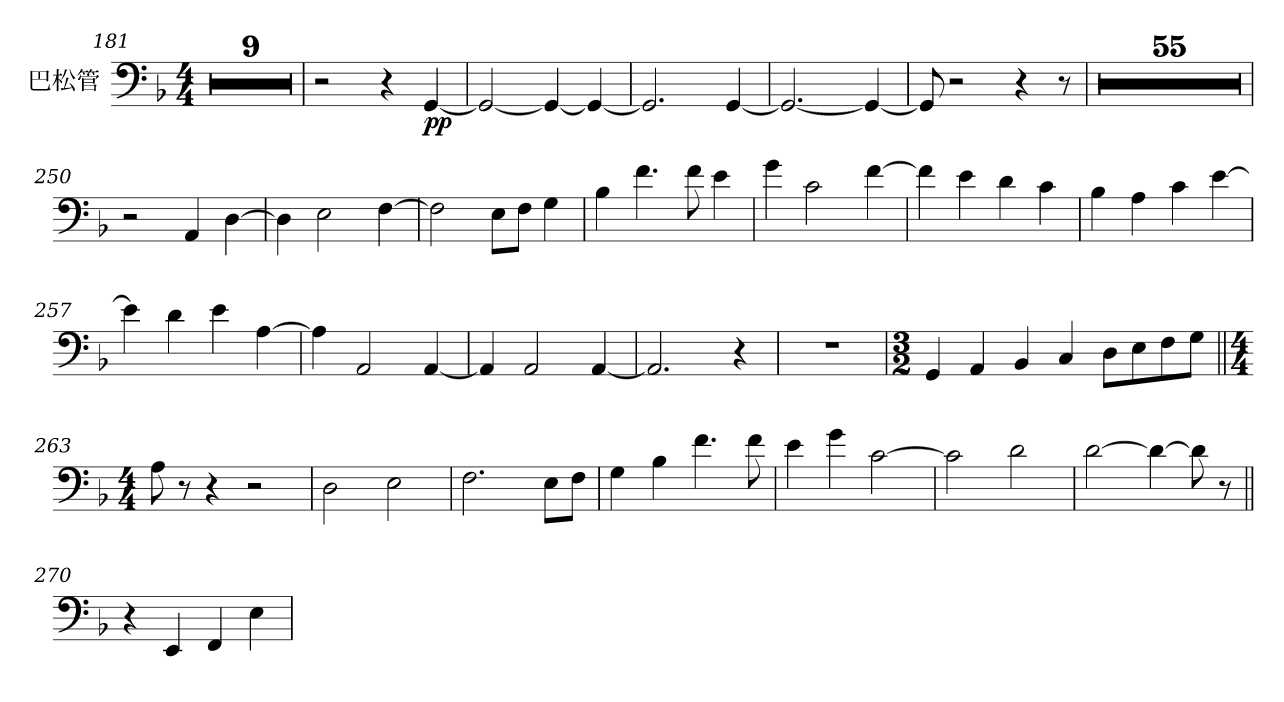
**kern	**dynam
*part1	*part1
*staff1	*staff1
*I"巴松管	*
*clefF4	*
*k[b-]	*
*M4/4	*
=181	=181
1r	.
=182	=182
1r	.
=183	=183
1r	.
=184	=184
1r	.
=185	=185
1r	.
=186	=186
1r	.
=187	=187
1r	.
=188	=188
1r	.
=189	=189
1r	.
=190	=190
2r	.
4r	.
!	!LO:DY:b
[4GG/	pp
=191	=191
2GG/_	.
4GG/_	.
4GG/_	.
=192	=192
2.GG/]	.
[4GG/	.
=193	=193
2.GG/_	.
4GG/_	.
=194	=194
8GG/]	.
2r	.
4r	.
8r	.
=195	=195
1r	.
!!LO:PB:g=z
=196	=196
1r	.
=197	=197
1r	.
=198	=198
1r	.
=199	=199
1r	.
=200	=200
1r	.
=201	=201
1r	.
=202	=202
1r	.
=203	=203
1r	.
=204	=204
1r	.
=205	=205
1r	.
=206	=206
1r	.
=207	=207
1r	.
=208	=208
1r	.
=209	=209
1r	.
=210	=210
1r	.
=211	=211
1r	.
=212	=212
1r	.
=213	=213
1r	.
!!LO:LB:g=z
=214	=214
1r	.
=215	=215
1r	.
=216	=216
1r	.
=217	=217
1r	.
=218	=218
1r	.
=219	=219
1r	.
=220	=220
1r	.
=221	=221
1r	.
=222	=222
1r	.
=223	=223
1r	.
=224	=224
1r	.
=225	=225
1r	.
=226	=226
1r	.
=227	=227
1r	.
=228	=228
1r	.
=229	=229
1r	.
=230	=230
1r	.
=231	=231
1r	.
!!LO:LB:g=z
=232	=232
1r	.
=233	=233
1r	.
=234	=234
1r	.
=235	=235
1r	.
=236	=236
1r	.
=237	=237
1r	.
=238	=238
1r	.
=239	=239
1r	.
=240	=240
1r	.
=241	=241
1r	.
=242	=242
1r	.
=243	=243
1r	.
=244	=244
1r	.
=245	=245
1r	.
=246	=246
1r	.
=247	=247
1r	.
=248	=248
1r	.
=249	=249
1r	.
!!LO:LB:g=z
=250	=250
2r	.
4AA/	.
[4D\	.
=251	=251
4D\]	.
2E\	.
[4F\	.
=252	=252
2F\]	.
8E\L	.
8F\J	.
4G\	.
=253	=253
4B-\	.
4.f\	.
8f\	.
4e\	.
=254	=254
4g\	.
2c\	.
[4f\	.
=255	=255
4f\]	.
4e\	.
4d\	.
4c\	.
=256	=256
4B-\	.
4A\	.
4c\	.
[4e\	.
=257	=257
4e\]	.
4d\	.
4e\	.
[4A\	.
=258	=258
4A\]	.
2AA/	.
[4AA/	.
=259	=259
4AA/]	.
2AA/	.
[4AA/	.
!!LO:LB:g=z
=260	=260
2.AA/]	.
4r	.
=261	=261
1r	.
=262	=262
*M3/2	*
4GG/	.
4AA/	.
4BB-/	.
4C/	.
8D\L	.
8E\	.
8F\	.
8G\J	.
=263||	=263||
*M4/4	*
8A\	.
8r	.
4r	.
2r	.
=264	=264
2D\	.
2E\	.
=265	=265
2.F\	.
8E\L	.
8F\J	.
=266	=266
4G\	.
4B-\	.
4.f\	.
8f\	.
=267	=267
4e\	.
4g\	.
[2c\	.
=268	=268
2c\]	.
2d\	.
=269	=269
[2d\	.
4d\_	.
8d\]	.
8r	.
!!LO:LB:g=z
=270||	=270||
4r	.
4EE/	.
4FF/	.
4E\	.
=	=
*-	*-
